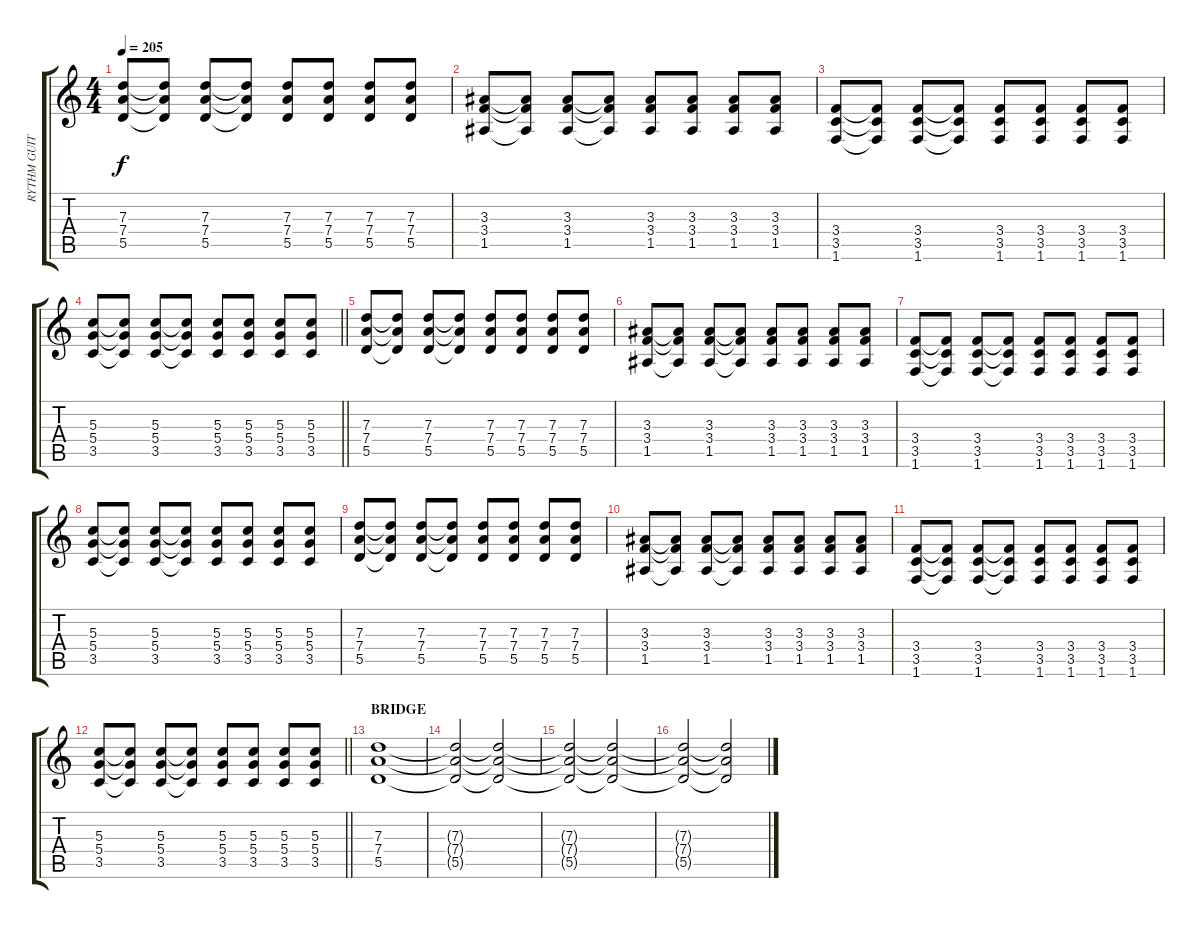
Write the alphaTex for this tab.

\track ("RYTHM GUITAR" "RYTHM GUIT") {instrument overdrivenguitar}
\staff {score tabs}
\tuning (E4 B3 G3 D3 A2 E2) {hide}
\ts (4 4)
\tempo 205
\clef g2
\ks c
(7.3 7.4 5.5).8{dy f} (7.3{t} 7.4{t} 5.5{t}).8 (7.3 7.4 5.5).8 (7.3{t} 7.4{t} 5.5{t}).8 (7.3 7.4 5.5).8 (7.3 7.4 5.5).8 (7.3 7.4 5.5).8 (7.3 7.4 5.5).8 |
(3.3 3.4 1.5).8 (3.3{t} 3.4{t} 1.5{t}).8 (3.3 3.4 1.5).8 (3.3{t} 3.4{t} 1.5{t}).8 (3.3 3.4 1.5).8 (3.3 3.4 1.5).8 (3.3 3.4 1.5).8 (3.3 3.4 1.5).8 |
(3.4 3.5 1.6).8 (3.4{t} 3.5{t} 1.6{t}).8 (3.4 3.5 1.6).8 (3.4{t} 3.5{t} 1.6{t}).8 (3.4 3.5 1.6).8 (3.4 3.5 1.6).8 (3.4 3.5 1.6).8 (3.4 3.5 1.6).8 |
\barLineRight lightlight
(5.3 5.4 3.5).8 (5.3{t} 5.4{t} 3.5{t}).8 (5.3 5.4 3.5).8 (5.3{t} 5.4{t} 3.5{t}).8 (5.3 5.4 3.5).8 (5.3 5.4 3.5).8 (5.3 5.4 3.5).8 (5.3 5.4 3.5).8 |
(7.3 7.4 5.5).8 (7.3{t} 7.4{t} 5.5{t}).8 (7.3 7.4 5.5).8 (7.3{t} 7.4{t} 5.5{t}).8 (7.3 7.4 5.5).8 (7.3 7.4 5.5).8 (7.3 7.4 5.5).8 (7.3 7.4 5.5).8 |
(3.3 3.4 1.5).8 (3.3{t} 3.4{t} 1.5{t}).8 (3.3 3.4 1.5).8 (3.3{t} 3.4{t} 1.5{t}).8 (3.3 3.4 1.5).8 (3.3 3.4 1.5).8 (3.3 3.4 1.5).8 (3.3 3.4 1.5).8 |
(3.4 3.5 1.6).8 (3.4{t} 3.5{t} 1.6{t}).8 (3.4 3.5 1.6).8 (3.4{t} 3.5{t} 1.6{t}).8 (3.4 3.5 1.6).8 (3.4 3.5 1.6).8 (3.4 3.5 1.6).8 (3.4 3.5 1.6).8 |
(5.3 5.4 3.5).8 (5.3{t} 5.4{t} 3.5{t}).8 (5.3 5.4 3.5).8 (5.3{t} 5.4{t} 3.5{t}).8 (5.3 5.4 3.5).8 (5.3 5.4 3.5).8 (5.3 5.4 3.5).8 (5.3 5.4 3.5).8 |
(7.3 7.4 5.5).8 (7.3{t} 7.4{t} 5.5{t}).8 (7.3 7.4 5.5).8 (7.3{t} 7.4{t} 5.5{t}).8 (7.3 7.4 5.5).8 (7.3 7.4 5.5).8 (7.3 7.4 5.5).8 (7.3 7.4 5.5).8 |
(3.3 3.4 1.5).8 (3.3{t} 3.4{t} 1.5{t}).8 (3.3 3.4 1.5).8 (3.3{t} 3.4{t} 1.5{t}).8 (3.3 3.4 1.5).8 (3.3 3.4 1.5).8 (3.3 3.4 1.5).8 (3.3 3.4 1.5).8 |
(3.4 3.5 1.6).8 (3.4{t} 3.5{t} 1.6{t}).8 (3.4 3.5 1.6).8 (3.4{t} 3.5{t} 1.6{t}).8 (3.4 3.5 1.6).8 (3.4 3.5 1.6).8 (3.4 3.5 1.6).8 (3.4 3.5 1.6).8 |
\barLineRight lightlight
(5.3 5.4 3.5).8 (5.3{t} 5.4{t} 3.5{t}).8 (5.3 5.4 3.5).8 (5.3{t} 5.4{t} 3.5{t}).8 (5.3 5.4 3.5).8 (5.3 5.4 3.5).8 (5.3 5.4 3.5).8 (5.3 5.4 3.5).8 |
\section ("" "BRIDGE")
(7.3 7.4 5.5).1 |
(7.3{t} 7.4{t} 5.5{t}).2 (7.3{t} 7.4{t} 5.5{t}).2 |
(7.3{t} 7.4{t} 5.5{t}).2 (7.3{t} 7.4{t} 5.5{t}).2 |
(7.3{t} 7.4{t} 5.5{t}).2 (7.3{t} 7.4{t} 5.5{t}).2
